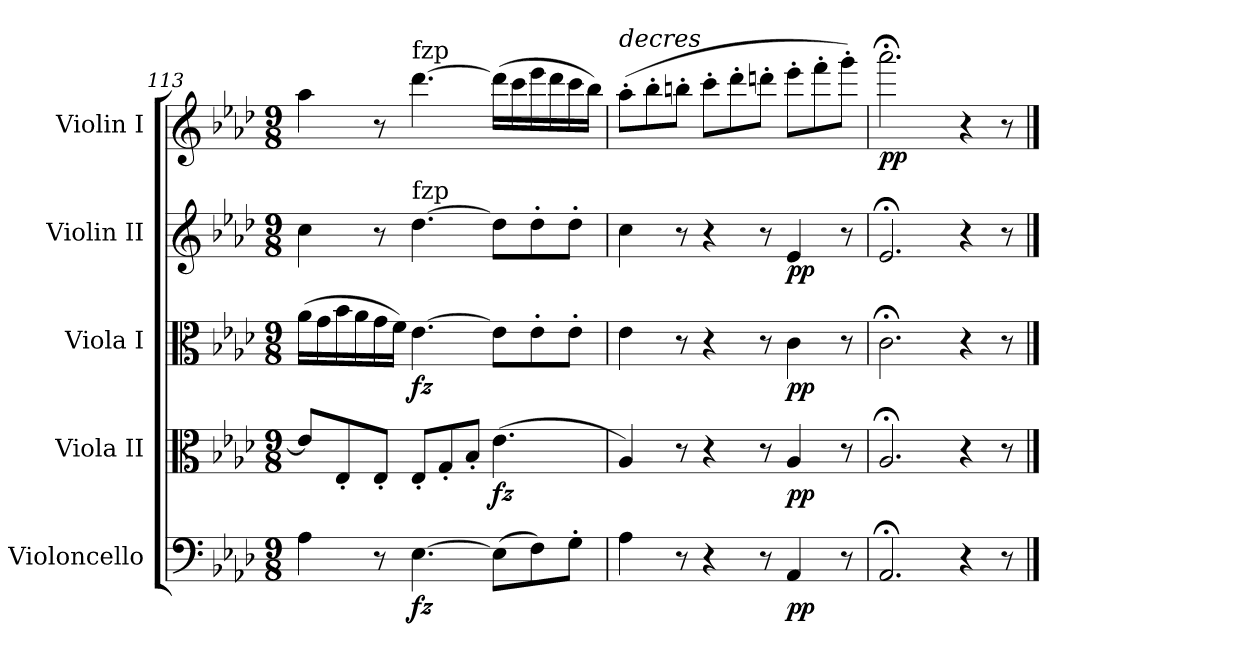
**kern	**dynam	**kern	**dynam	**kern	**dynam	**kern	**dynam	**kern	**dynam
*part5	*part5	*part4	*part4	*part3	*part3	*part2	*part2	*part1	*part1
*staff5	*staff5	*staff4	*staff4	*staff3	*staff3	*staff2	*staff2	*staff1	*staff1
*I"Violoncello	*	*I"Viola II	*	*I"Viola I	*	*I"Violin II	*	*I"Violin I	*
*I'Vc.	*	*I'Vla. II	*	*I'Vla. I	*	*I'Vl. II	*	*I'Vl. I	*
!!LO:LB:g=z
*clefF4	*	*clefC3	*	*clefC3	*	*clefG2	*	*clefG2	*
*k[b-e-a-d-]	*	*k[b-e-a-d-]	*	*k[b-e-a-d-]	*	*k[b-e-a-d-]	*	*k[b-e-a-d-]	*
*A-:	*	*A-:	*	*A-:	*	*A-:	*	*A-:	*
*M9/8	*	*M9/8	*	*M9/8	*	*M9/8	*	*M9/8	*
=113	=113	=113	=113	=113	=113	=113	=113	=113	=113
4A-i\	.	8e-i/L]	.	(16a-i\LL	.	4cci\	.	4aa-i\	.
.	.	.	.	16gi\	.	.	.	.	.
.	.	8E-'i/	.	16b-i\	.	.	.	.	.
.	.	.	.	16a-i\	.	.	.	.	.
8r	.	8E-'i/J	.	16gi\	.	8r	.	8r	.
.	.	.	.	16fi\JJ)	.	.	.	.	.
!	!	!	!	!	!	!	!	!LO:TX:t=fzp	!
!	!	!	!	!	!	!LO:TX:t=fzp	!	!	!
[4.E-i\	fz	8E-'i/L	.	[4.e-i\	fz	[4.dd-i\	.	[4.ddd-i\	.
.	.	8G'i/	.	.	.	.	.	.	.
.	.	8B-'i/J	.	.	.	.	.	.	.
(8E-i\L]	.	(4.e-i\	fz	8e-i\L]	.	8dd-i\L]	.	(16ddd-i\LL]	.
.	.	.	.	.	.	.	.	16ccci\	.
8Fi\)	.	.	.	8e-'i\	.	8dd-'i\	.	16eee-i\	.
.	.	.	.	.	.	.	.	16ddd-i\	.
8G'i\J	.	.	.	8e-'i\J	.	8dd-'i\J	.	16ccci\	.
.	.	.	.	.	.	.	.	16bb-i\JJ)	.
=114	=114	=114	=114	=114	=114	=114	=114	=114	=114
!	!	!	!	!	!	!	!	!LO:TX:i:t=decres	!
4A-i\	.	4A-i/)	.	4e-i\	.	4cci\	.	(8aa-'i\L	.
.	.	.	.	.	.	.	.	8bb-'i\	.
8r	.	8r	.	8r	.	8r	.	8bbn'i\J	.
4r	.	4r	.	4r	.	4r	.	8ccc'i\L	.
.	.	.	.	.	.	.	.	8ddd-'i\	.
8r	.	8r	.	8r	.	8r	.	8dddn'i\J	.
4AA-i/	pp	4A-i/	pp	4ci\	pp	4e-i/	pp	8eee-'i\L	.
.	.	.	.	.	.	.	.	8fff'i\	.
8r	.	8r	.	8r	.	8r	.	8ggg'i\J)	.
=115	=115	=115	=115	=115	=115	=115	=115	=115	=115
2.AA-;<i/	.	2.A-;<i/	.	2.c;<i\	.	2.e-;<i/	.	2.aaa-;<i\	pp
4r	.	4r	.	4r	.	4r	.	4r	.
8r	.	8r	.	8r	.	8r	.	8r	.
==	==	==	==	==	==	==	==	==	==
*-	*-	*-	*-	*-	*-	*-	*-	*-	*-
